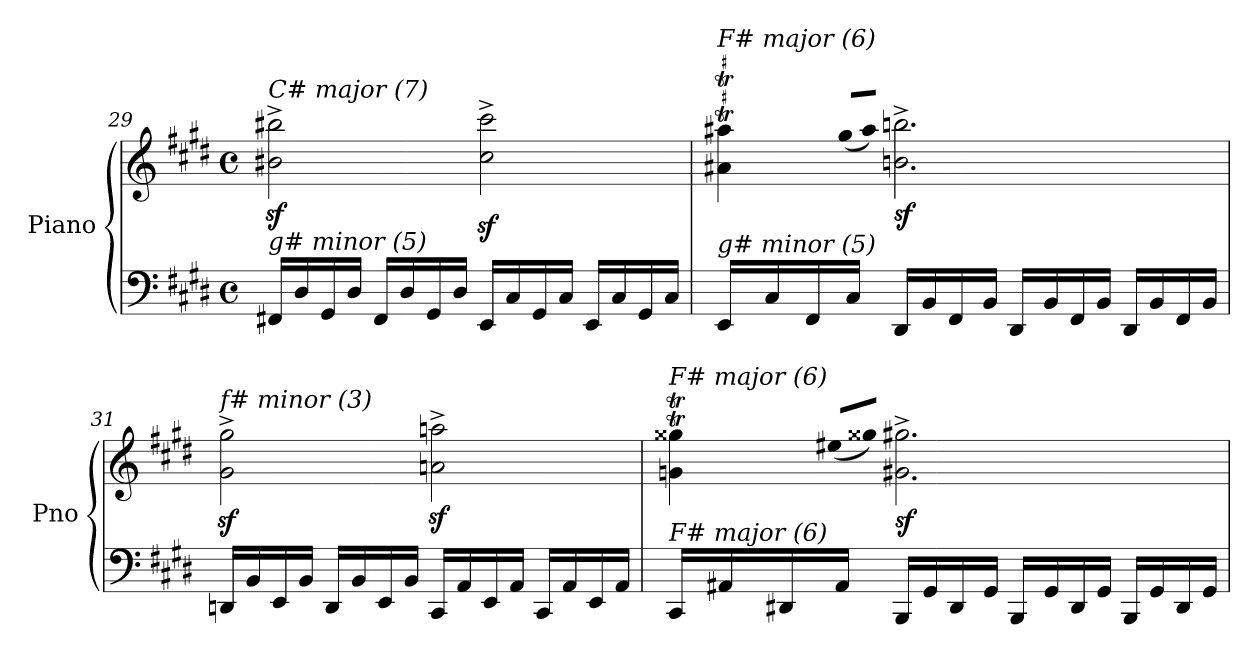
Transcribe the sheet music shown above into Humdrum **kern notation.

**kern	**kern	**dynam
*part1	*part1	*part1
*staff2	*staff1	*staff1/2
*I"Piano	*	*
*I'Pno	*	*
!!LO:LB:g=z
*clefF4	*clefG2	*
*k[f#c#g#d#]	*k[f#c#g#d#]	*
*M4/4	*M4/4	*
*met(c)	*met(c)	*
=29	=29	=29
!	!LO:TX:i:t=C# major (7)	!
!LO:TX:i:t=g# minor (5)	!	!
16FF#X/LL	2b#X\z<^ 2bb#X\z<^	.
16D#/	.	.
16GG#/	.	.
16D#/JJ	.	.
16FF#/LL	.	.
16D#/	.	.
16GG#/	.	.
16D#/JJ	.	.
16EE/LL	2cc#\z<^ 2ccc#\z<^	.
16C#/	.	.
16GG#/	.	.
16C#/JJ	.	.
16EE/LL	.	.
16C#/	.	.
16GG#/	.	.
16C#/JJ	.	.
=30	=30	=30
*^	*^	*
*	*	*	*Xtuplet	*
!	!	!LO:TX:i:t=F# major (6)	!	!
!LO:TX:i:t=g# minor (5)	!	!	!	!
!	!	!	!LO:N:vis=64%9	!
30ryy	16EE/LL	4a#X\T 4aa#X\T	30ryy	.
480ryy	.	.	480ryy	.
!	!	!	!LO:N:vis=16	!
320%69ryy	.	.	640%23bbyy	.
.	16C#/	.	.	.
!	!	!	!LO:N:vis=16	!
.	.	.	640%23aa#yy	.
!	!	!	!LO:N:vis=16	!
.	.	.	640%23bbyy	.
.	16FF#/	.	.	.
!	!	!	!LO:N:vis=16	!
.	.	.	640%23aa#yy	.
!	!	!	!LO:N:vis=16	!
.	.	.	(640%23gg#/LL	.
.	16C#/JJ	.	.	.
!	!	!	!LO:N:vis=16	!
.	.	.	640%23aa#/JJ)	.
!	!	!	!	!LO:DY:b
.	16DD#/LL	2.bn\^ 2.bbn\^	.	sf
960%719ryy	.	.	960ryy	.
.	.	.	30ryy	.
.	.	.	480%343ryy	.
.	16BB/	.	.	.
.	16FF#/	.	.	.
.	16BB/JJ	.	.	.
.	16DD#/LL	.	.	.
.	16BB/	.	.	.
.	16FF#/	.	.	.
.	16BB/JJ	.	.	.
.	16DD#/LL	.	.	.
.	16BB/	.	.	.
.	16FF#/	.	.	.
.	16BB/JJ	.	.	.
*	*	*v	*v	*
=31	=31	=31	=31
!	!	!LO:TX:i:t=f# minor (3)	!
!LO:TX:i:t=f# minor (3)	!	!	!
*v	*v	*	*
16DDn/LL	2g#\z<^ 2gg#\z<^	.
16BB/	.	.
16EE/	.	.
16BB/JJ	.	.
16DD/LL	.	.
16BB/	.	.
16EE/	.	.
16BB/JJ	.	.
16CC#/LL	2an\z<^ 2aan\z<^	.
16AA/	.	.
16EE/	.	.
16AA/JJ	.	.
16CC#/LL	.	.
16AA/	.	.
16EE/	.	.
16AA/JJ	.	.
!!LO:PB:g=z
=32	=32	=32
*^	*^	*
!	!	!LO:TX:i:t=F# major (6)	!	!
!LO:TX:i:t=F# major (6)	!	!	!	!
!	!	!	!LO:N:vis=64%9	!
30ryy	16CC#/LL	4gni\T 4gg##Xi\T	30ryy	.
480ryy	.	.	480ryy	.
!	!	!	!LO:N:vis=16	!
320%69ryy	.	.	640%23aa-Xjyy	.
.	16AA#X/	.	.	.
!	!	!	!LO:N:vis=16	!
.	.	.	640%23ggniyy	.
!	!	!	!LO:N:vis=16	!
.	.	.	640%23aa-Xjyy	.
.	16DD#X/	.	.	.
!	!	!	!LO:N:vis=16	!
.	.	.	640%23ggniyy	.
!	!	!	!LO:N:vis=16	!
.	.	.	(640%23ee#X/LL	.
.	16AA#/JJ	.	.	.
!	!	!	!LO:N:vis=16	!
.	.	.	640%23gg##i/JJ)	.
!	!	!	!	!LO:DY:b
.	16BBB/LL	2.g#\^ 2.gg#\^	.	sf
960%719ryy	.	.	960ryy	.
.	.	.	30ryy	.
.	.	.	480%343ryy	.
.	16GG#/	.	.	.
.	16DD#/	.	.	.
.	16GG#/JJ	.	.	.
.	16BBB/LL	.	.	.
.	16GG#/	.	.	.
.	16DD#/	.	.	.
.	16GG#/JJ	.	.	.
.	16BBB/LL	.	.	.
.	16GG#/	.	.	.
.	16DD#/	.	.	.
.	16GG#/JJ	.	.	.
*v	*v	*	*	*
*	*v	*v	*
=	=	=
*-	*-	*-
